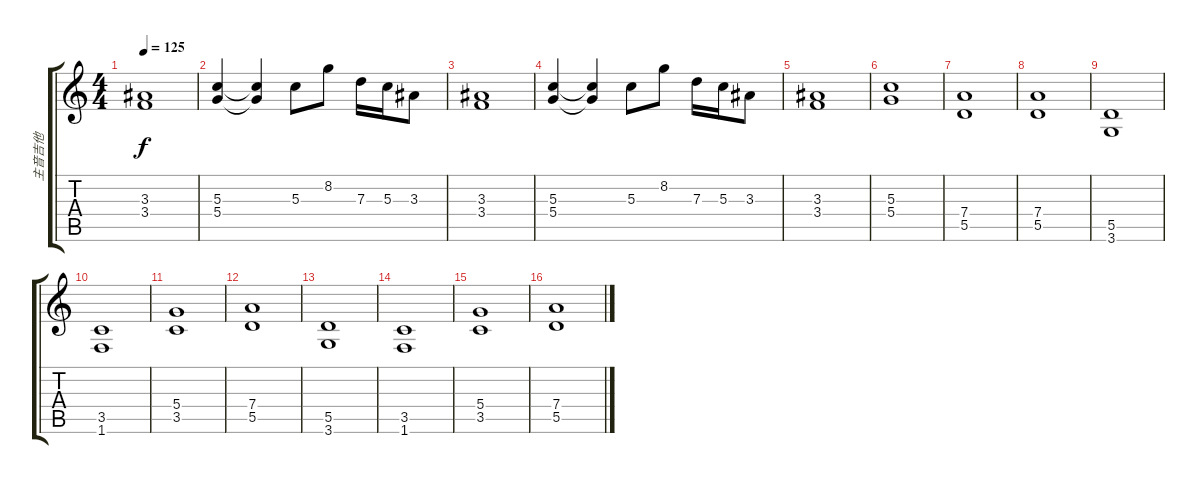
\track ("主音吉他" "主音吉他") {instrument overdrivenguitar}
\staff {score tabs}
\tuning (E4 B3 G3 D3 A2 E2) {hide}
\ts (4 4)
\tempo 125
\clef g2
\ks c
(3.3 3.4).1{dy f} |
(5.3 5.4).4 (5.3{t} 5.4{t}).4 5.3.8 8.2.8 7.3.16 5.3.16 3.3.8 |
(3.3 3.4).1 |
(5.3 5.4).4 (5.3{t} 5.4{t}).4 5.3.8 8.2.8 7.3.16 5.3.16 3.3.8 |
(3.3 3.4).1 |
(5.3 5.4).1 |
(7.4 5.5).1 |
(7.4 5.5).1 |
(5.5 3.6).1 |
(3.5 1.6).1 |
(5.4 3.5).1 |
(7.4 5.5).1 |
(5.5 3.6).1 |
(3.5 1.6).1 |
(5.4 3.5).1 |
(7.4 5.5).1
